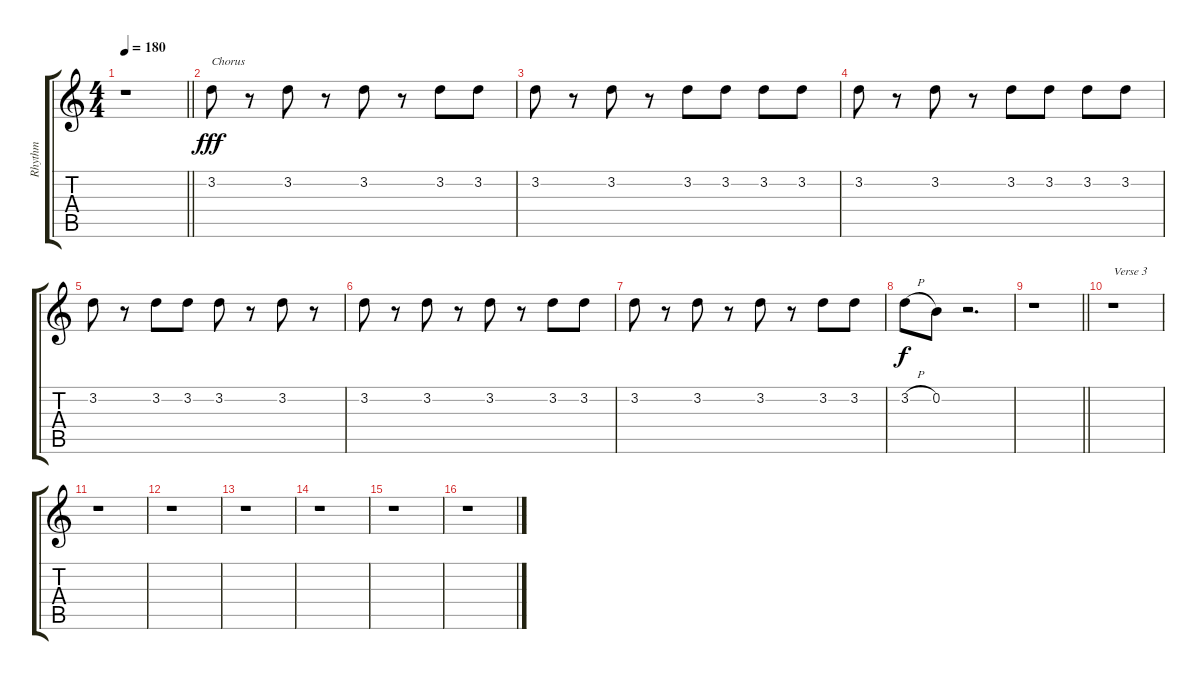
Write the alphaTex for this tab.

\track ("Rhythm" "Rhythm") {instrument distortionguitar}
\staff {score tabs}
\tuning (E4 B3 G3 D3 A2 E2) {hide}
\ts (4 4)
\tempo 180
\clef g2
\barLineRight lightlight
\ks c
r.1{dy fff} |
3.2.8{txt "Chorus"} r.8 3.2.8 r.8 3.2.8 r.8 3.2.8 3.2.8 |
3.2.8 r.8 3.2.8 r.8 3.2.8 3.2.8 3.2.8 3.2.8 |
3.2.8 r.8 3.2.8 r.8 3.2.8 3.2.8 3.2.8 3.2.8 |
3.2.8 r.8 3.2.8 3.2.8 3.2.8 r.8 3.2.8 r.8 |
3.2.8 r.8 3.2.8 r.8 3.2.8 r.8 3.2.8 3.2.8 |
3.2.8 r.8 3.2.8 r.8 3.2.8 r.8 3.2.8 3.2.8 |
3.2{h}.8{dy f} 0.2.8 r.2{d} |
\barLineRight lightlight
r.1 |
r.1{txt "Verse 3"} |
r.1 |
r.1 |
r.1 |
r.1 |
r.1 |
r.1
